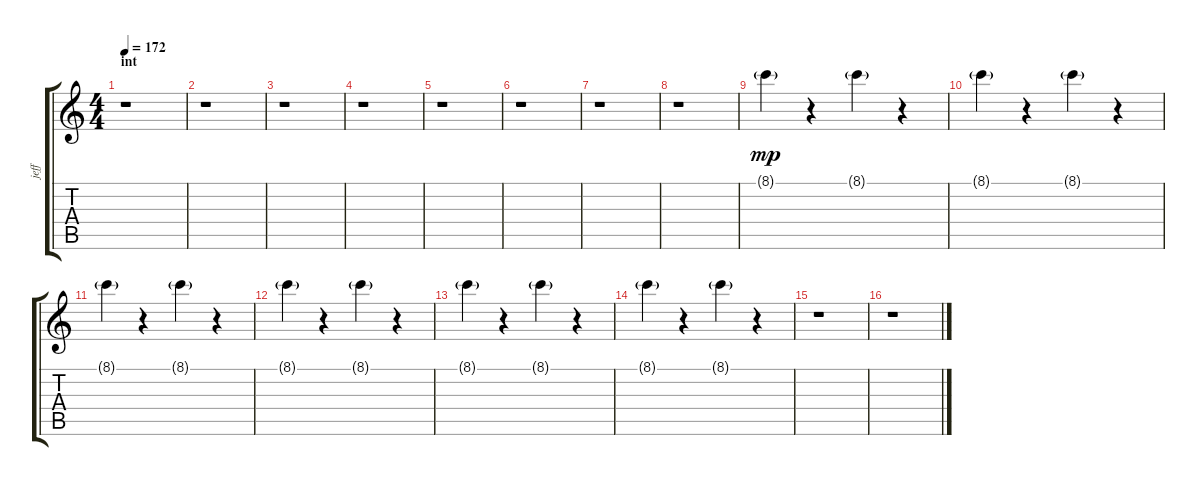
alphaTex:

\track ("jeff" "jeff") {instrument distortionguitar}
\staff {score tabs}
\tuning (E4 B3 G3 D3 A2 E2) {hide}
\ts (4 4)
\section ("" "int")
\tempo 172
\clef g2
\ks c
r.1{dy f} |
r.1 |
r.1 |
r.1 |
r.1 |
r.1 |
r.1 |
r.1 |
8.1{g}.4{dy mp} r.4 8.1{g}.4 r.4 |
8.1{g}.4 r.4 8.1{g}.4 r.4 |
8.1{g}.4 r.4 8.1{g}.4 r.4 |
8.1{g}.4 r.4 8.1{g}.4 r.4 |
8.1{g}.4 r.4 8.1{g}.4 r.4 |
8.1{g}.4 r.4 8.1{g}.4 r.4 |
r.1 |
r.1
